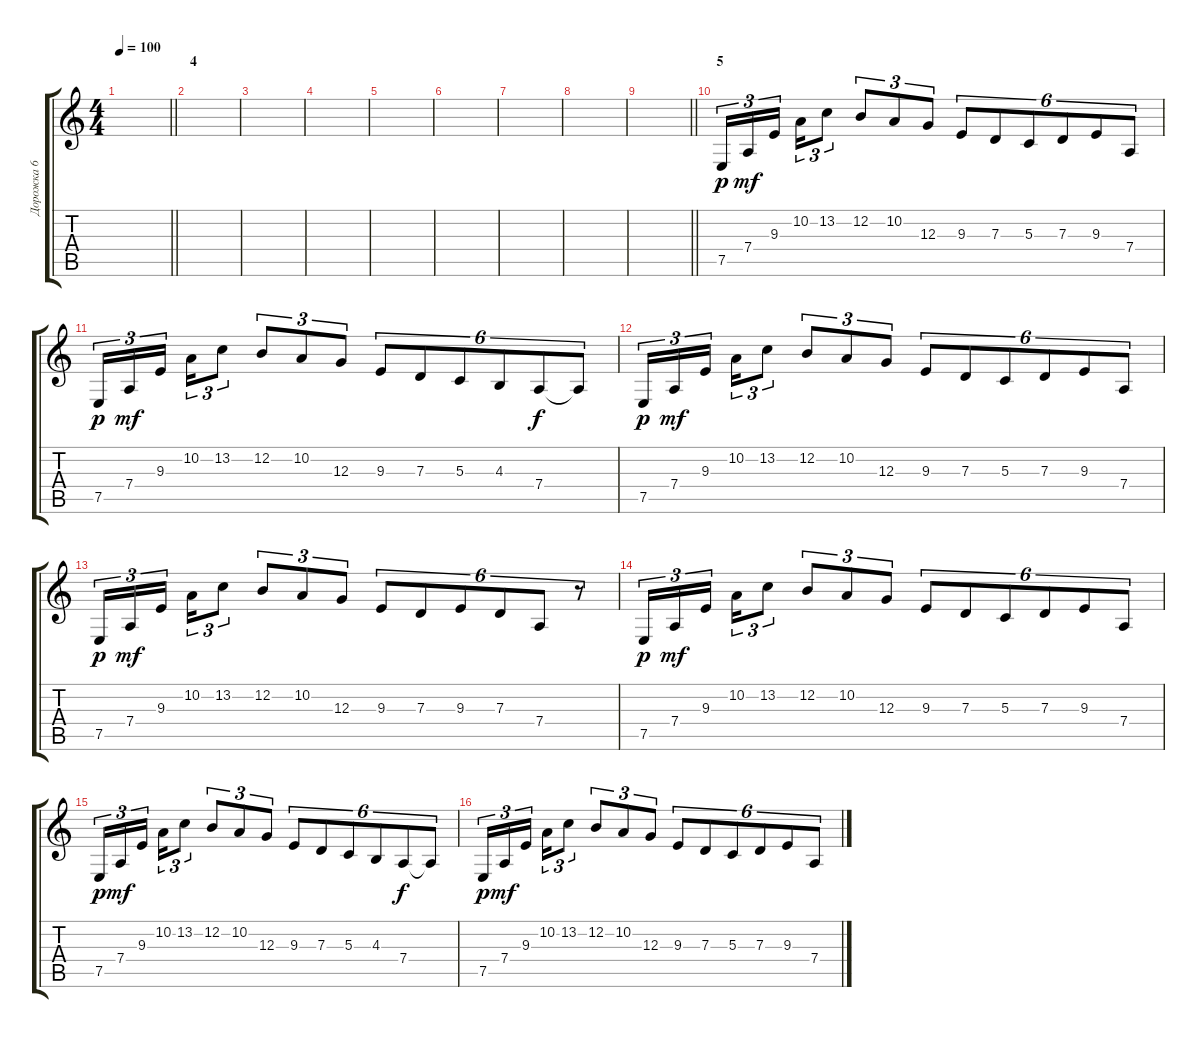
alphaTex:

\track ("Дорожка 6" "Дорожка 6") {instrument honkytonkpiano}
\staff {score tabs}
\tuning (E4 B3 G3 D3 A2 E2) {hide}
\ts (4 4)
\tempo 100
\clef g2
\barLineRight lightlight
\ks c
|
\section ("" "4")
|
|
|
|
|
|
|
\barLineRight lightlight
|
\section ("" "5")
7.5.16{tu (3 2) dy p} 7.4.16{tu (3 2) dy mf} 9.3.16{tu (3 2) beam splitsecondary} 10.2.16{tu (3 2)} 13.2.8{tu (3 2)} 12.2.8{tu (3 2)} 10.2.8{tu (3 2)} 12.3.8{tu (3 2)} 9.3.8{tu (6 4)} 7.3.8{tu (6 4)} 5.3.8{tu (6 4)} 7.3.8{tu (6 4)} 9.3.8{tu (6 4)} 7.4.8{tu (6 4)} |
7.5.16{tu (3 2) dy p} 7.4.16{tu (3 2) dy mf} 9.3.16{tu (3 2) beam splitsecondary} 10.2.16{tu (3 2)} 13.2.8{tu (3 2)} 12.2.8{tu (3 2)} 10.2.8{tu (3 2)} 12.3.8{tu (3 2)} 9.3.8{tu (6 4)} 7.3.8{tu (6 4)} 5.3.8{tu (6 4)} 4.3.8{tu (6 4)} 7.4.8{tu (6 4) dy f} 7.4{t}.8{tu (6 4)} |
7.5.16{tu (3 2) dy p} 7.4.16{tu (3 2) dy mf} 9.3.16{tu (3 2) beam splitsecondary} 10.2.16{tu (3 2)} 13.2.8{tu (3 2)} 12.2.8{tu (3 2)} 10.2.8{tu (3 2)} 12.3.8{tu (3 2)} 9.3.8{tu (6 4)} 7.3.8{tu (6 4)} 5.3.8{tu (6 4)} 7.3.8{tu (6 4)} 9.3.8{tu (6 4)} 7.4.8{tu (6 4)} |
7.5.16{tu (3 2) dy p} 7.4.16{tu (3 2) dy mf} 9.3.16{tu (3 2) beam splitsecondary} 10.2.16{tu (3 2)} 13.2.8{tu (3 2)} 12.2.8{tu (3 2)} 10.2.8{tu (3 2)} 12.3.8{tu (3 2)} 9.3.8{tu (6 4)} 7.3.8{tu (6 4)} 9.3.8{tu (6 4)} 7.3.8{tu (6 4)} 7.4.8{tu (6 4)} r.8{tu (6 4)} |
7.5.16{tu (3 2) dy p} 7.4.16{tu (3 2) dy mf} 9.3.16{tu (3 2) beam splitsecondary} 10.2.16{tu (3 2)} 13.2.8{tu (3 2)} 12.2.8{tu (3 2)} 10.2.8{tu (3 2)} 12.3.8{tu (3 2)} 9.3.8{tu (6 4)} 7.3.8{tu (6 4)} 5.3.8{tu (6 4)} 7.3.8{tu (6 4)} 9.3.8{tu (6 4)} 7.4.8{tu (6 4)} |
7.5.16{tu (3 2) dy p} 7.4.16{tu (3 2) dy mf} 9.3.16{tu (3 2) beam splitsecondary} 10.2.16{tu (3 2)} 13.2.8{tu (3 2)} 12.2.8{tu (3 2)} 10.2.8{tu (3 2)} 12.3.8{tu (3 2)} 9.3.8{tu (6 4)} 7.3.8{tu (6 4)} 5.3.8{tu (6 4)} 4.3.8{tu (6 4)} 7.4.8{tu (6 4) dy f} 7.4{t}.8{tu (6 4)} |
7.5.16{tu (3 2) dy p} 7.4.16{tu (3 2) dy mf} 9.3.16{tu (3 2) beam splitsecondary} 10.2.16{tu (3 2)} 13.2.8{tu (3 2)} 12.2.8{tu (3 2)} 10.2.8{tu (3 2)} 12.3.8{tu (3 2)} 9.3.8{tu (6 4)} 7.3.8{tu (6 4)} 5.3.8{tu (6 4)} 7.3.8{tu (6 4)} 9.3.8{tu (6 4)} 7.4.8{tu (6 4)}
